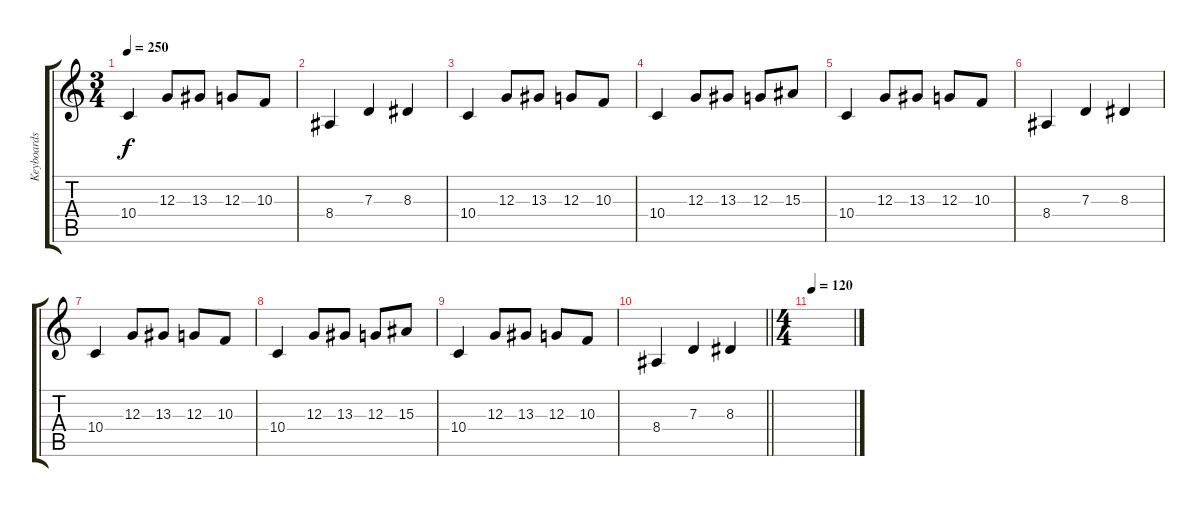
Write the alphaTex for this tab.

\track ("Keyboards 2" "Keyboards ") {instrument pad1newage}
\staff {score tabs}
\tuning (E4 B3 G3 D3 A2 E2) {hide}
\ts (3 4)
\tempo 250
\clef g2
\ks c
10.4.4{dy f} 12.3.8 13.3.8 12.3.8 10.3.8 |
8.4.4 7.3.4 8.3.4 |
10.4.4 12.3.8 13.3.8 12.3.8 10.3.8 |
10.4.4 12.3.8 13.3.8 12.3.8 15.3.8 |
10.4.4 12.3.8 13.3.8 12.3.8 10.3.8 |
8.4.4 7.3.4 8.3.4 |
10.4.4 12.3.8 13.3.8 12.3.8 10.3.8 |
10.4.4 12.3.8 13.3.8 12.3.8 15.3.8 |
10.4.4 12.3.8 13.3.8 12.3.8 10.3.8 |
\barLineRight lightlight
8.4.4 7.3.4 8.3.4 |
\ts (4 4)
\tempo 120
